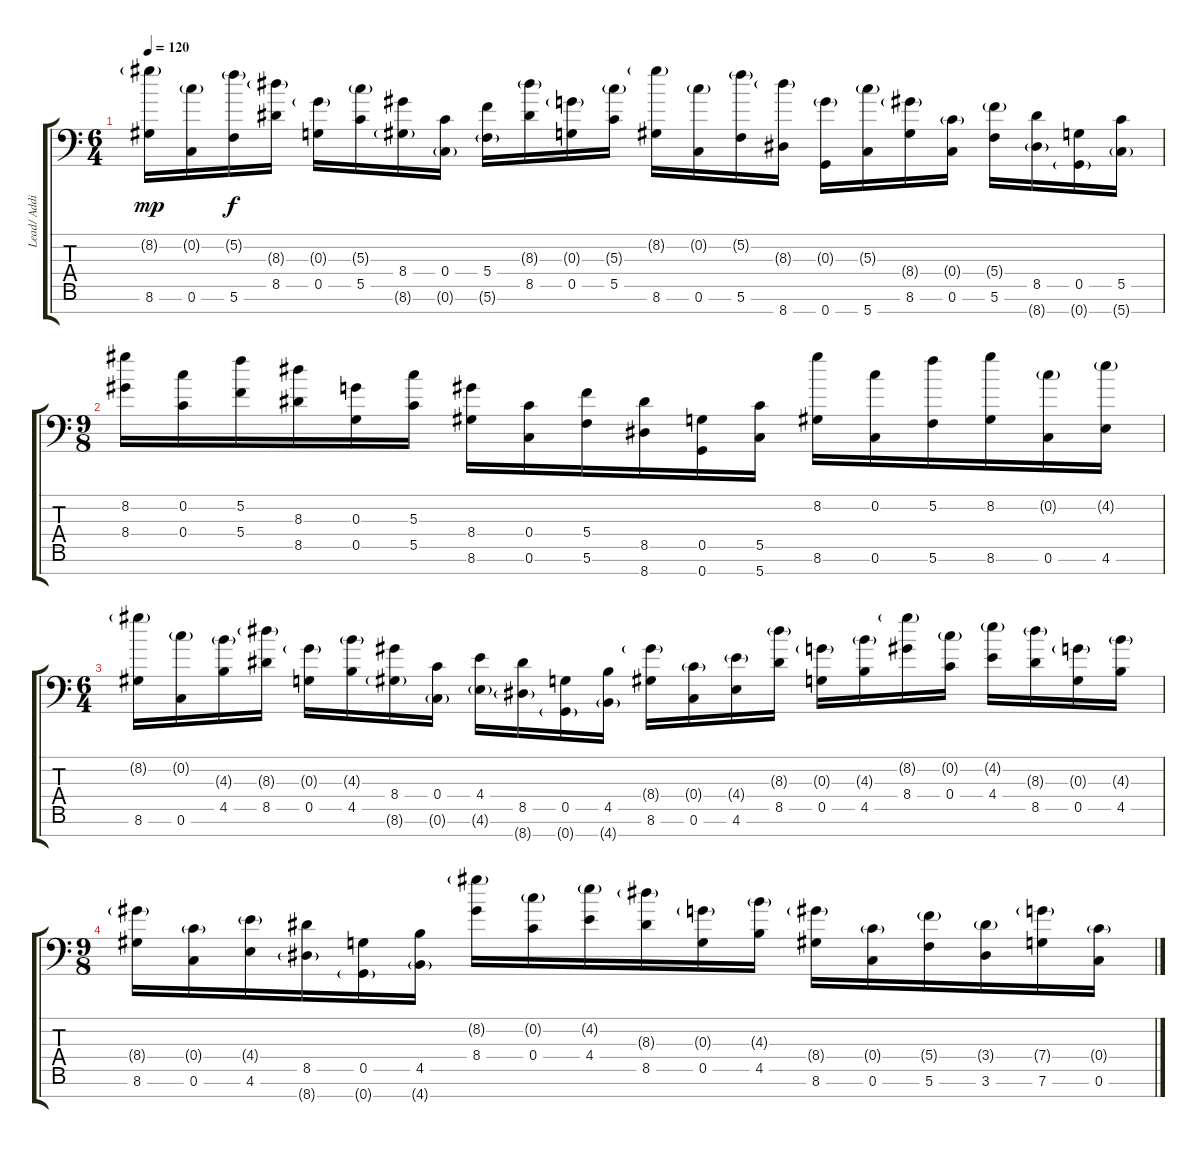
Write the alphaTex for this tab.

\track ("Lead/ Additional" "Lead/ Addi") {instrument overdrivenguitar}
\staff {score tabs}
\tuning (E4 C4 G3 C3 G2 C2 G1) {hide}
\ts (6 4)
\tempo 120
\clef f4
\ks c
(8.2{g} 8.6).16{dy mp} (0.2{g} 0.6).16 (5.2{g} 5.6).16{dy f} (8.3{g} 8.5).16 (0.3{g} 0.5).16 (5.3{g} 5.5).16 (8.4 8.6{g}).16 (0.4 0.6{g}).16 (5.4 5.6{g}).16 (8.3{g} 8.5).16 (0.3{g} 0.5).16 (5.3{g} 5.5).16 (8.2{g} 8.6).16 (0.2{g} 0.6).16 (5.2{g} 5.6).16 (8.3{g} 8.7).16 (0.3{g} 0.7).16 (5.3{g} 5.7).16 (8.4{g} 8.6).16 (0.4{g} 0.6).16 (5.4{g} 5.6).16 (8.5 8.7{g}).16 (0.5 0.7{g}).16 (5.5 5.7{g}).16 |
\ts (9 8)
(8.2 8.4).16 (0.2 0.4).16 (5.2 5.4).16 (8.3 8.5).16 (0.3 0.5).16 (5.3 5.5).16 (8.4 8.6).16 (0.4 0.6).16 (5.4 5.6).16 (8.5 8.7).16 (0.5 0.7).16 (5.5 5.7).16 (8.2 8.6).16 (0.2 0.6).16 (5.2 5.6).16 (8.2 8.6).16 (0.2{g} 0.6).16 (4.2{g} 4.6).16 |
\ts (6 4)
(8.2{g} 8.6).16 (0.2{g} 0.6).16 (4.3{g} 4.5).16 (8.3{g} 8.5).16 (0.3{g} 0.5).16 (4.3{g} 4.5).16 (8.4 8.6{g}).16 (0.4 0.6{g}).16 (4.4 4.6{g}).16 (8.5 8.7{g}).16 (0.5 0.7{g}).16 (4.5 4.7{g}).16 (8.4{g} 8.6).16 (0.4{g} 0.6).16 (4.4{g} 4.6).16 (8.3{g} 8.5).16 (0.3{g} 0.5).16 (4.3{g} 4.5).16 (8.2{g} 8.4).16 (0.2{g} 0.4).16 (4.2{g} 4.4).16 (8.3{g} 8.5).16 (0.3{g} 0.5).16 (4.3{g} 4.5).16 |
\ts (9 8)
(8.4{g} 8.6).16 (0.4{g} 0.6).16 (4.4{g} 4.6).16 (8.5 8.7{g}).16 (0.5 0.7{g}).16 (4.5 4.7{g}).16 (8.2{g} 8.4).16 (0.2{g} 0.4).16 (4.2{g} 4.4).16 (8.3{g} 8.5).16 (0.3{g} 0.5).16 (4.3{g} 4.5).16 (8.4{g} 8.6).16 (0.4{g} 0.6).16 (5.4{g} 5.6).16 (3.4{g} 3.6).16 (7.4{g} 7.6).16 (0.4{g} 0.6).16
